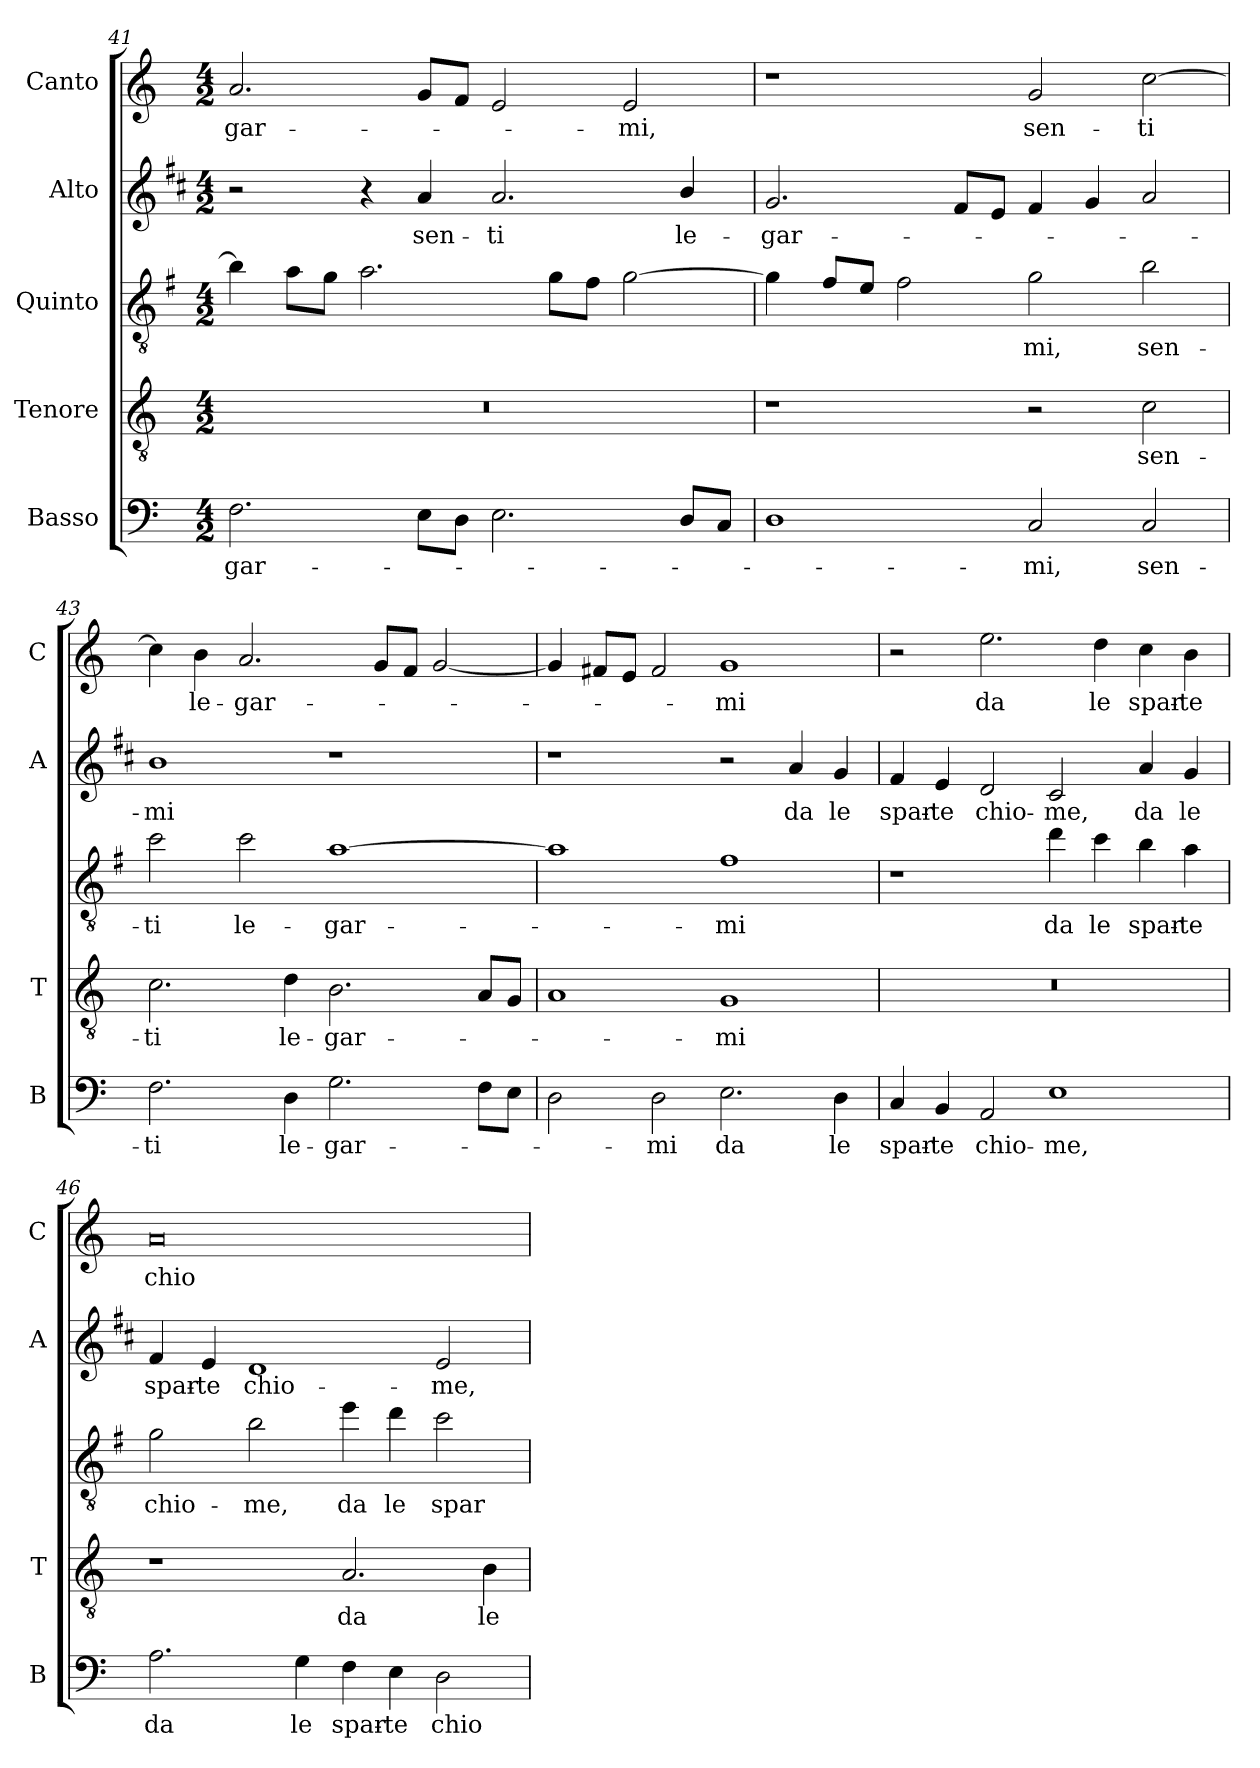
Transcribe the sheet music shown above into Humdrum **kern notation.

**kern	**text	**kern	**text	**kern	**text	**kern	**text	**kern	**text
*part5	*part5	*part4	*part4	*part3	*part3	*part2	*part2	*part1	*part1
*staff5	*staff5	*staff4	*staff4	*staff3	*staff3	*staff2	*staff2	*staff1	*staff1
*I"Basso	*	*I"Tenore	*	*I"Quinto	*	*I"Alto	*	*I"Canto	*
*I'B	*	*I'T	*	*	*	*I'A	*	*I'C	*
*clefF4	*	*clefGv2	*	*clefGv2	*	*clefG2	*	*clefG2	*
*	*	*	*	*ITrd4c7	*	*ITrd1c2	*	*	*
*k[]	*	*k[]	*	*k[]	*	*k[]	*	*k[]	*
*C:	*	*C:	*	*C:	*	*C:	*	*C:	*
*M4/2	*	*M4/2	*	*M4/2	*	*M4/2	*	*M4/2	*
=41	=41	=41	=41	=41	=41	=41	=41	=41	=41
!	!LO:LY:b	!	!	!	!	!	!	!	!LO:LY:b
2.F\	-gar-	0r	.	4e\]	.	2r	.	2.a/	-gar-
.	.	.	.	8d\L	.	.	.	.	.
.	.	.	.	8c\J	.	.	.	.	.
.	.	.	.	2.d\	.	4r	.	.	.
!	!	!	!	!	!	!	!LO:LY:b	!	!
8E\L	.	.	.	.	.	4g/	sen-	8g/L	.
8D\J	.	.	.	.	.	.	.	8f/J	.
!	!	!	!	!	!	!	!LO:LY:b	!	!
2.E\	.	.	.	.	.	2.g/	-ti	2e/	.
.	.	.	.	8c\L	.	.	.	.	.
.	.	.	.	8B\J	.	.	.	.	.
!	!	!	!	!	!	!	!	!	!LO:LY:b
.	.	.	.	[2c\	.	.	.	2e/	-mi,
!	!	!	!	!	!	!	!LO:LY:b	!	!
8D/L	.	.	.	.	.	4a/	le-	.	.
8C/J	.	.	.	.	.	.	.	.	.
=42	=42	=42	=42	=42	=42	=42	=42	=42	=42
!	!	!	!	!	!	!	!LO:LY:b	!	!
1D	.	1r	.	4c\]	.	2.f/	-gar-	1r	.
.	.	.	.	8B/L	.	.	.	.	.
.	.	.	.	8A/J	.	.	.	.	.
.	.	.	.	2B\	.	.	.	.	.
.	.	.	.	.	.	8e/L	.	.	.
.	.	.	.	.	.	8d/J	.	.	.
!	!LO:LY:b	!	!	!	!LO:LY:b	!	!	!	!LO:LY:b
2C/	-mi,	2r	.	2c\	-mi,	4e/	.	2g/	sen-
.	.	.	.	.	.	4f/	.	.	.
!	!LO:LY:b	!	!LO:LY:b	!	!LO:LY:b	!	!	!	!LO:LY:b
2C/	sen-	2c\	sen-	2e\	sen-	2g/	.	[2cc\	-ti
!!LO:PB:g=z
=43	=43	=43	=43	=43	=43	=43	=43	=43	=43
!	!LO:LY:b	!	!LO:LY:b	!	!LO:LY:b	!	!LO:LY:b	!	!
2.F\	-ti	2.c\	-ti	2f\	-ti	1a	-mi	4cc\]	.
!	!	!	!	!	!	!	!	!	!LO:LY:b
.	.	.	.	.	.	.	.	4b\	le-
!	!	!	!	!	!LO:LY:b	!	!	!	!LO:LY:b
.	.	.	.	2f\	le-	.	.	2.a/	-gar-
!	!LO:LY:b	!	!LO:LY:b	!	!	!	!	!	!
4D\	le-	4d\	le-	.	.	.	.	.	.
!	!LO:LY:b	!	!LO:LY:b	!	!LO:LY:b	!	!	!	!
2.G\	-gar-	2.B\	-gar-	[1d	-gar-	1r	.	.	.
.	.	.	.	.	.	.	.	8g/L	.
.	.	.	.	.	.	.	.	8f/J	.
.	.	.	.	.	.	.	.	[2g/	.
8F\L	.	8A/L	.	.	.	.	.	.	.
8E\J	.	8G/J	.	.	.	.	.	.	.
=44	=44	=44	=44	=44	=44	=44	=44	=44	=44
2D\	.	1A	.	1d]	.	1r	.	4g/]	.
.	.	.	.	.	.	.	.	8f#X/L	.
.	.	.	.	.	.	.	.	8e/J	.
!	!LO:LY:b	!	!	!	!	!	!	!	!
2D\	-mi	.	.	.	.	.	.	2f#/	.
!	!LO:LY:b	!	!LO:LY:b	!	!LO:LY:b	!	!	!	!LO:LY:b
2.E\	da	1G	-mi	1B	-mi	2r	.	1g	-mi
!	!	!	!	!	!	!	!LO:LY:b	!	!
.	.	.	.	.	.	4g/	da	.	.
!	!LO:LY:b	!	!	!	!	!	!LO:LY:b	!	!
4D\	le	.	.	.	.	4f/	le	.	.
=45	=45	=45	=45	=45	=45	=45	=45	=45	=45
!	!LO:LY:b	!	!	!	!	!	!LO:LY:b	!	!
4C/	spar-	0r	.	1r	.	4e/	spar-	2r	.
!	!LO:LY:b	!	!	!	!	!	!LO:LY:b	!	!
4BB/	-te	.	.	.	.	4d/	-te	.	.
!	!LO:LY:b	!	!	!	!	!	!LO:LY:b	!	!LO:LY:b
2AA/	chio-	.	.	.	.	2c/	chio-	2.ee\	da
!	!LO:LY:b	!	!	!	!LO:LY:b	!	!LO:LY:b	!	!
1E	-me,	.	.	4g\	da	2B/	-me,	.	.
!	!	!	!	!	!LO:LY:b	!	!	!	!LO:LY:b
.	.	.	.	4f\	le	.	.	4dd\	le
!	!	!	!	!	!LO:LY:b	!	!LO:LY:b	!	!LO:LY:b
.	.	.	.	4e\	spar-	4g/	da	4cc\	spar-
!	!	!	!	!	!LO:LY:b	!	!LO:LY:b	!	!LO:LY:b
.	.	.	.	4d\	-te	4f/	le	4b\	-te
=46	=46	=46	=46	=46	=46	=46	=46	=46	=46
!	!LO:LY:b	!	!	!	!LO:LY:b	!	!LO:LY:b	!	!LO:LY:b
2.A\	da	1r	.	2c\	chio-	4e/	spar-	0a	chio-
!	!	!	!	!	!	!	!LO:LY:b	!	!
.	.	.	.	.	.	4d/	-te	.	.
!	!	!	!	!	!LO:LY:b	!	!LO:LY:b	!	!
.	.	.	.	2e\	-me,	1c	chio-	.	.
!	!LO:LY:b	!	!	!	!	!	!	!	!
4G\	le	.	.	.	.	.	.	.	.
!	!LO:LY:b	!	!LO:LY:b	!	!LO:LY:b	!	!	!	!
4F\	spar-	2.A/	da	4a\	da	.	.	.	.
!	!LO:LY:b	!	!	!	!LO:LY:b	!	!	!	!
4E\	-te	.	.	4g\	le	.	.	.	.
!	!LO:LY:b	!	!	!	!LO:LY:b	!	!LO:LY:b	!	!
2D\	chio-	.	.	2f\	spar-	2d/	-me,	.	.
!	!	!	!LO:LY:b	!	!	!	!	!	!
.	.	4B\	le	.	.	.	.	.	.
=	=	=	=	=	=	=	=	=	=
*-	*-	*-	*-	*-	*-	*-	*-	*-	*-
